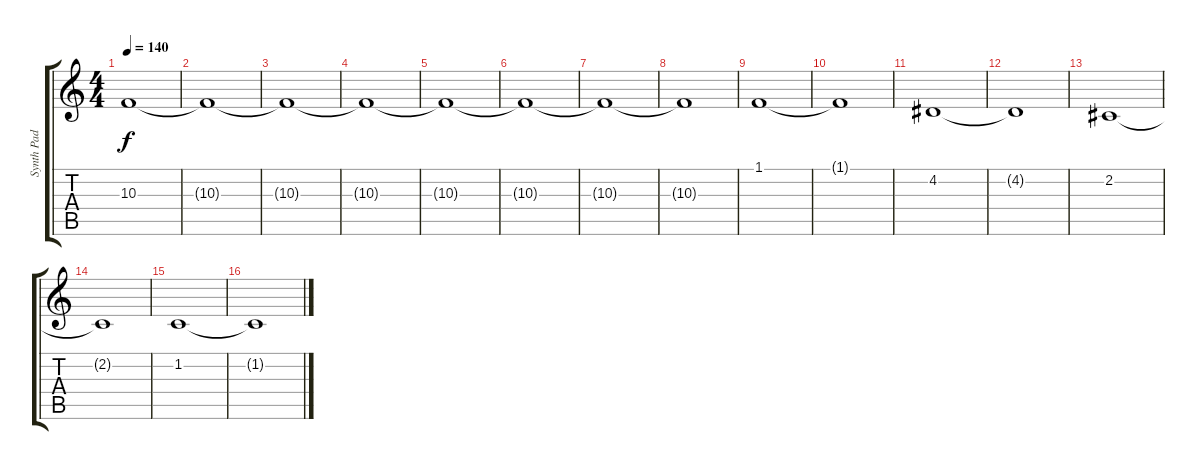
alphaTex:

\track ("Synth Pad 1" "Synth Pad ") {instrument pad8sweep}
\staff {score tabs}
\tuning (E4 B3 G3 D3 A2 E2) {hide}
\ts (4 4)
\tempo 140
\clef g2
\ks c
10.3{t}.1{dy f} |
10.3{t}.1 |
10.3{t}.1 |
10.3{t}.1 |
10.3{t}.1 |
10.3{t}.1 |
10.3{t}.1 |
10.3{t}.1 |
1.1.1{volume 10} |
1.1{t}.1 |
4.2.1 |
4.2{t}.1 |
2.2.1 |
2.2{t}.1 |
1.2.1 |
1.2{t}.1
